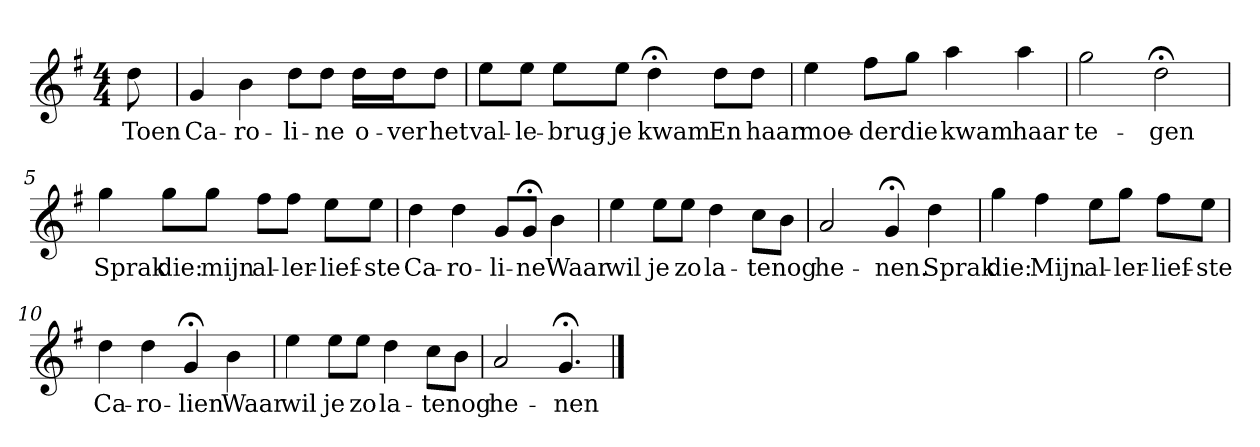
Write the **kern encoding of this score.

**kern	**text
*part1	*part1
*staff1	*staff1
*k[f#]	*
*G:	*
*M4/4	*
*MM120	*
=	=
8dd	Toen
=1	=1
4g	Ca-
4b	-ro-
8ddL	-li-
8ddJ	-ne
16ddLL	o-
16ddJ	-ver
8ddJ	het
=2	=2
8eeL	val-
8eeJ	-le-
8eeL	-brug-
8eeJ	-je
4dd;<	kwam
8ddL	En
8ddJ	haar
=3	=3
4ee	moe-
8ff#L	-der
8ggJ	die
4aa	kwam
4aa	haar
=4	=4
2gg	te-
2dd;<	-gen
=5	=5
4gg	Sprak
8ggL	die:
8ggJ	mijn
8ff#L	al-
8ff#J	-ler-
8eeL	-lief-
8eeJ	-ste
=6	=6
4dd	Ca-
4dd	-ro-
8gL	-li-
8g;<J	-ne
4b	Waar
=7	=7
4ee	wil
8eeL	je
8eeJ	zo
4dd	la-
8ccL	-te
8bJ	nog
=8	=8
2a	he-
4g;<	-nen.
4dd	Sprak
=9	=9
4gg	die:
4ff#	Mijn
8eeL	al-
8ggJ	-ler-
8ff#L	-lief-
8eeJ	-ste
=10	=10
4dd	Ca-
4dd	-ro-
4g;<	-lien
4b	Waar
=11	=11
4ee	wil
8eeL	je
8eeJ	zo
4dd	la-
8ccL	-te
8bJ	nog
=12	=12
2a	he-
4.g;<	-nen
==	==
*-	*-
